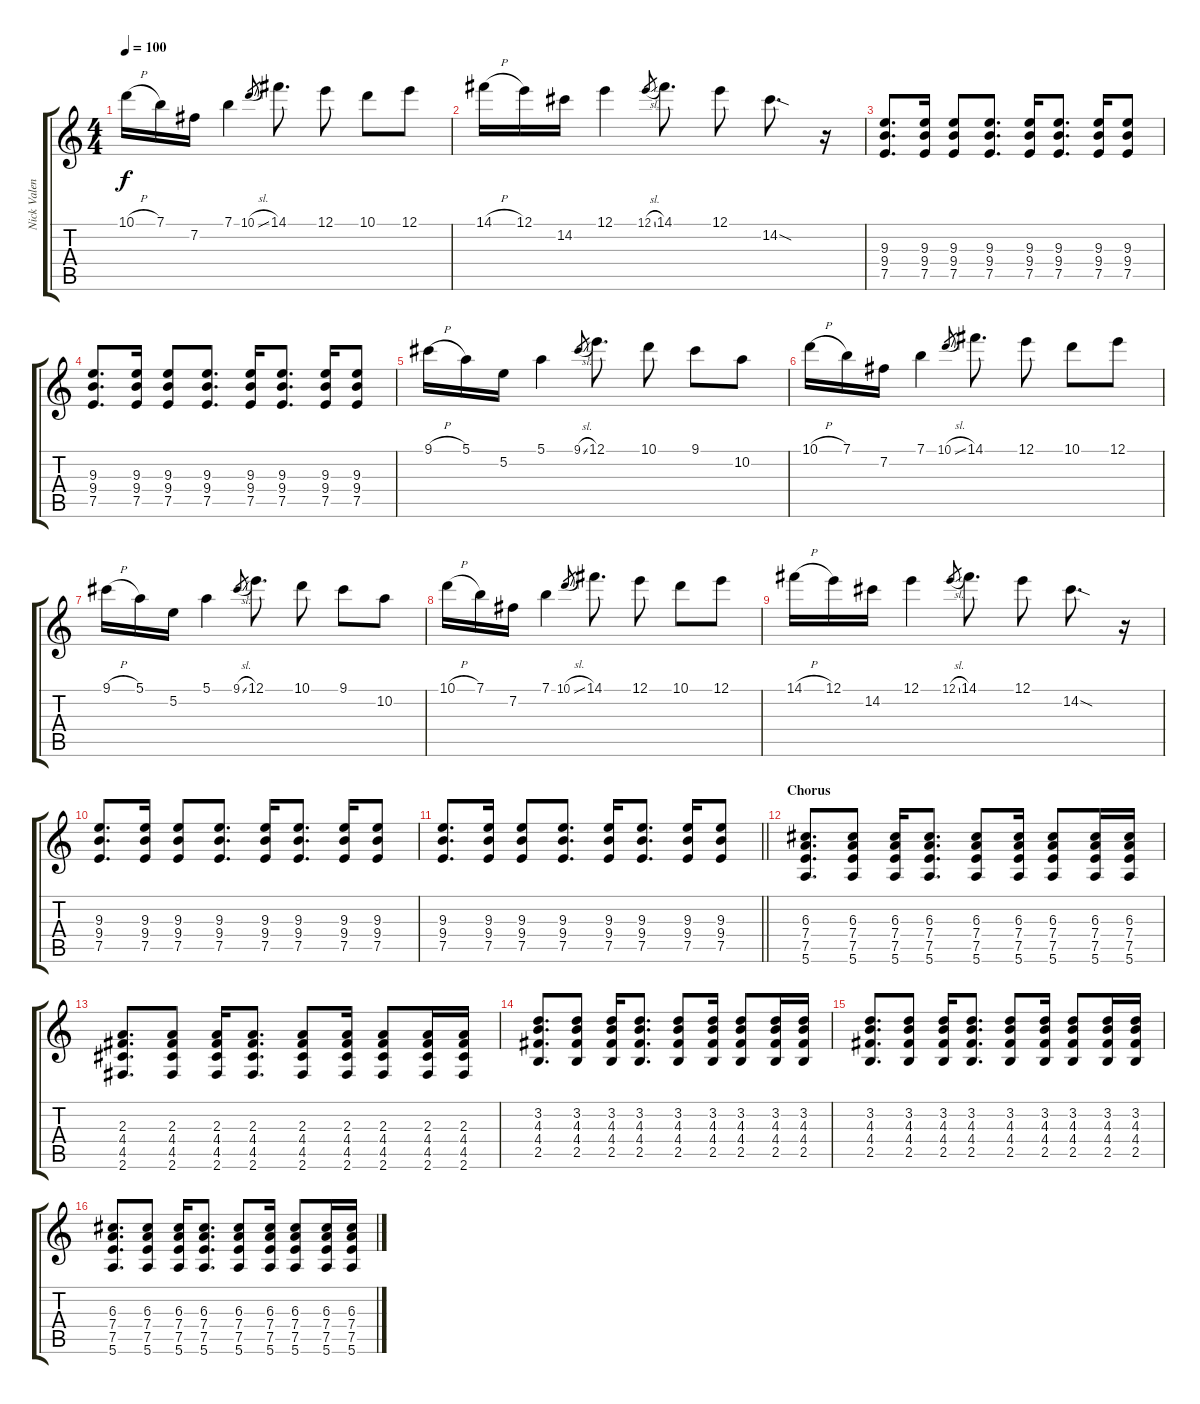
\track ("Nick Valensi" "Nick Valen") {instrument distortionguitar}
\staff {score tabs}
\tuning (E4 B3 G3 D3 A2 E2) {hide}
\ts (4 4)
\tempo 100
\clef g2
\ks c
10.1{h}.16{dy f} 7.1.16 7.2.16 7.1.4 10.1{sl}.8{gr} 14.1.8{d} 12.1.8 10.1.8 12.1.8 |
14.1{h}.16 12.1.16 14.2.16 12.1.4 12.1{sl}.8{gr} 14.1.8{d} 12.1.8 14.2{sod}.8{d} r.16 |
(9.3 9.4 7.5).8{d} (9.3 9.4 7.5).16 (9.3 9.4 7.5).8 (9.3 9.4 7.5).8{d} (9.3 9.4 7.5).16 (9.3 9.4 7.5).8{d} (9.3 9.4 7.5).16 (9.3 9.4 7.5).8 |
(9.3 9.4 7.5).8{d} (9.3 9.4 7.5).16 (9.3 9.4 7.5).8 (9.3 9.4 7.5).8{d} (9.3 9.4 7.5).16 (9.3 9.4 7.5).8{d} (9.3 9.4 7.5).16 (9.3 9.4 7.5).8 |
9.1{h}.16 5.1.16 5.2.16 5.1.4 9.1{sl}.8{gr} 12.1.8{d} 10.1.8 9.1.8 10.2.8 |
10.1{h}.16 7.1.16 7.2.16 7.1.4 10.1{sl}.8{gr} 14.1.8{d} 12.1.8 10.1.8 12.1.8 |
9.1{h}.16 5.1.16 5.2.16 5.1.4 9.1{sl}.8{gr} 12.1.8{d} 10.1.8 9.1.8 10.2.8 |
10.1{h}.16 7.1.16 7.2.16 7.1.4 10.1{sl}.8{gr} 14.1.8{d} 12.1.8 10.1.8 12.1.8 |
14.1{h}.16 12.1.16 14.2.16 12.1.4 12.1{sl}.8{gr} 14.1.8{d} 12.1.8 14.2{sod}.8{d} r.16 |
(9.3 9.4 7.5).8{d} (9.3 9.4 7.5).16 (9.3 9.4 7.5).8 (9.3 9.4 7.5).8{d} (9.3 9.4 7.5).16 (9.3 9.4 7.5).8{d} (9.3 9.4 7.5).16 (9.3 9.4 7.5).8 |
\barLineRight lightlight
(9.3 9.4 7.5).8{d} (9.3 9.4 7.5).16 (9.3 9.4 7.5).8 (9.3 9.4 7.5).8{d} (9.3 9.4 7.5).16 (9.3 9.4 7.5).8{d} (9.3 9.4 7.5).16 (9.3 9.4 7.5).8 |
\section ("" "Chorus")
(6.3 7.4 7.5 5.6).8{d} (6.3 7.4 7.5 5.6).8 (6.3 7.4 7.5 5.6).16 (6.3 7.4 7.5 5.6).8{d} (6.3 7.4 7.5 5.6).8 (6.3 7.4 7.5 5.6).16 (6.3 7.4 7.5 5.6).8 (6.3 7.4 7.5 5.6).16 (6.3 7.4 7.5 5.6).16 |
(2.3 4.4 4.5 2.6).8{d} (2.3 4.4 4.5 2.6).8 (2.3 4.4 4.5 2.6).16 (2.3 4.4 4.5 2.6).8{d} (2.3 4.4 4.5 2.6).8 (2.3 4.4 4.5 2.6).16 (2.3 4.4 4.5 2.6).8 (2.3 4.4 4.5 2.6).16 (2.3 4.4 4.5 2.6).16 |
(3.2 4.3 4.4 2.5).8{d} (3.2 4.3 4.4 2.5).8 (3.2 4.3 4.4 2.5).16 (3.2 4.3 4.4 2.5).8{d} (3.2 4.3 4.4 2.5).8 (3.2 4.3 4.4 2.5).16 (3.2 4.3 4.4 2.5).8 (3.2 4.3 4.4 2.5).16 (3.2 4.3 4.4 2.5).16 |
(3.2 4.3 4.4 2.5).8{d} (3.2 4.3 4.4 2.5).8 (3.2 4.3 4.4 2.5).16 (3.2 4.3 4.4 2.5).8{d} (3.2 4.3 4.4 2.5).8 (3.2 4.3 4.4 2.5).16 (3.2 4.3 4.4 2.5).8 (3.2 4.3 4.4 2.5).16 (3.2 4.3 4.4 2.5).16 |
(6.3 7.4 7.5 5.6).8{d} (6.3 7.4 7.5 5.6).8 (6.3 7.4 7.5 5.6).16 (6.3 7.4 7.5 5.6).8{d} (6.3 7.4 7.5 5.6).8 (6.3 7.4 7.5 5.6).16 (6.3 7.4 7.5 5.6).8 (6.3 7.4 7.5 5.6).16 (6.3 7.4 7.5 5.6).16
